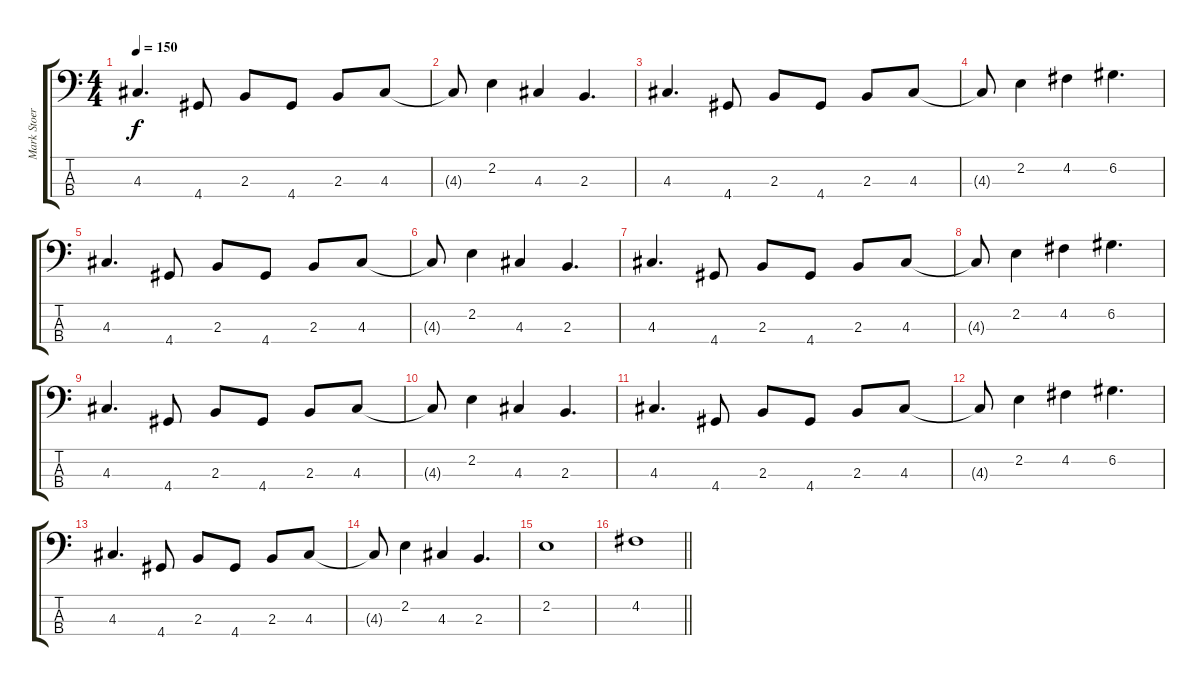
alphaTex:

\track ("Mark Stoermer (Bass)" "Mark Stoer") {instrument electricbasspick}
\staff {score tabs}
\tuning (G2 D2 A1 E1) {hide}
\ts (4 4)
\tempo 150
\clef f4
\ks c
4.3.4{d dy f} 4.4.8 2.3.8 4.4.8 2.3.8 4.3.8 |
4.3{t}.8 2.2.4 4.3.4 2.3.4{d} |
4.3.4{d} 4.4.8 2.3.8 4.4.8 2.3.8 4.3.8 |
4.3{t}.8 2.2.4 4.2.4 6.2.4{d} |
4.3.4{d} 4.4.8 2.3.8 4.4.8 2.3.8 4.3.8 |
4.3{t}.8 2.2.4 4.3.4 2.3.4{d} |
4.3.4{d} 4.4.8 2.3.8 4.4.8 2.3.8 4.3.8 |
4.3{t}.8 2.2.4 4.2.4 6.2.4{d} |
4.3.4{d} 4.4.8 2.3.8 4.4.8 2.3.8 4.3.8 |
4.3{t}.8 2.2.4 4.3.4 2.3.4{d} |
4.3.4{d} 4.4.8 2.3.8 4.4.8 2.3.8 4.3.8 |
4.3{t}.8 2.2.4 4.2.4 6.2.4{d} |
4.3.4{d} 4.4.8 2.3.8 4.4.8 2.3.8 4.3.8 |
4.3{t}.8 2.2.4 4.3.4 2.3.4{d} |
2.2.1 |
\barLineRight lightlight
4.2.1
